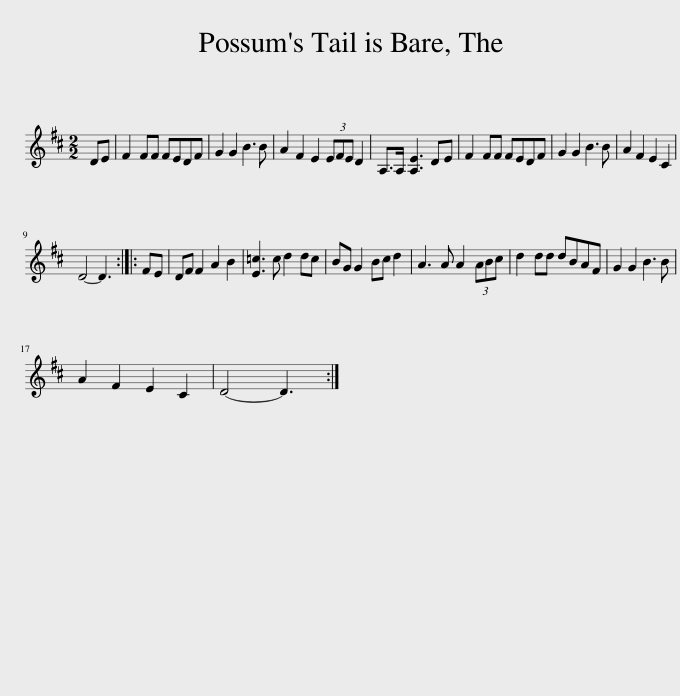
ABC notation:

X:1
L:1/8
M:2/2
I:linebreak $
K:D
V:1 treble
V:1
 DE | F2 FF FEDF | G2 G2 B3 B | A2 F2 E2 (3EFE D2 | A,>A, [A,E]3 DE | %5
 F2 FF FEDF | G2 G2 B3 B | A2 F2 E2 C2 |$ D4- D3 :: FE | %10
 DF F2 A2 B2 | [E=c]3 c d2 dc | BG G2 Bc d2 | A3 A A2 (3ABc | d2 dd dBAF | %15
 G2 G2 B3 B |$ A2 F2 E2 C2 | D4- D3 :| %18
